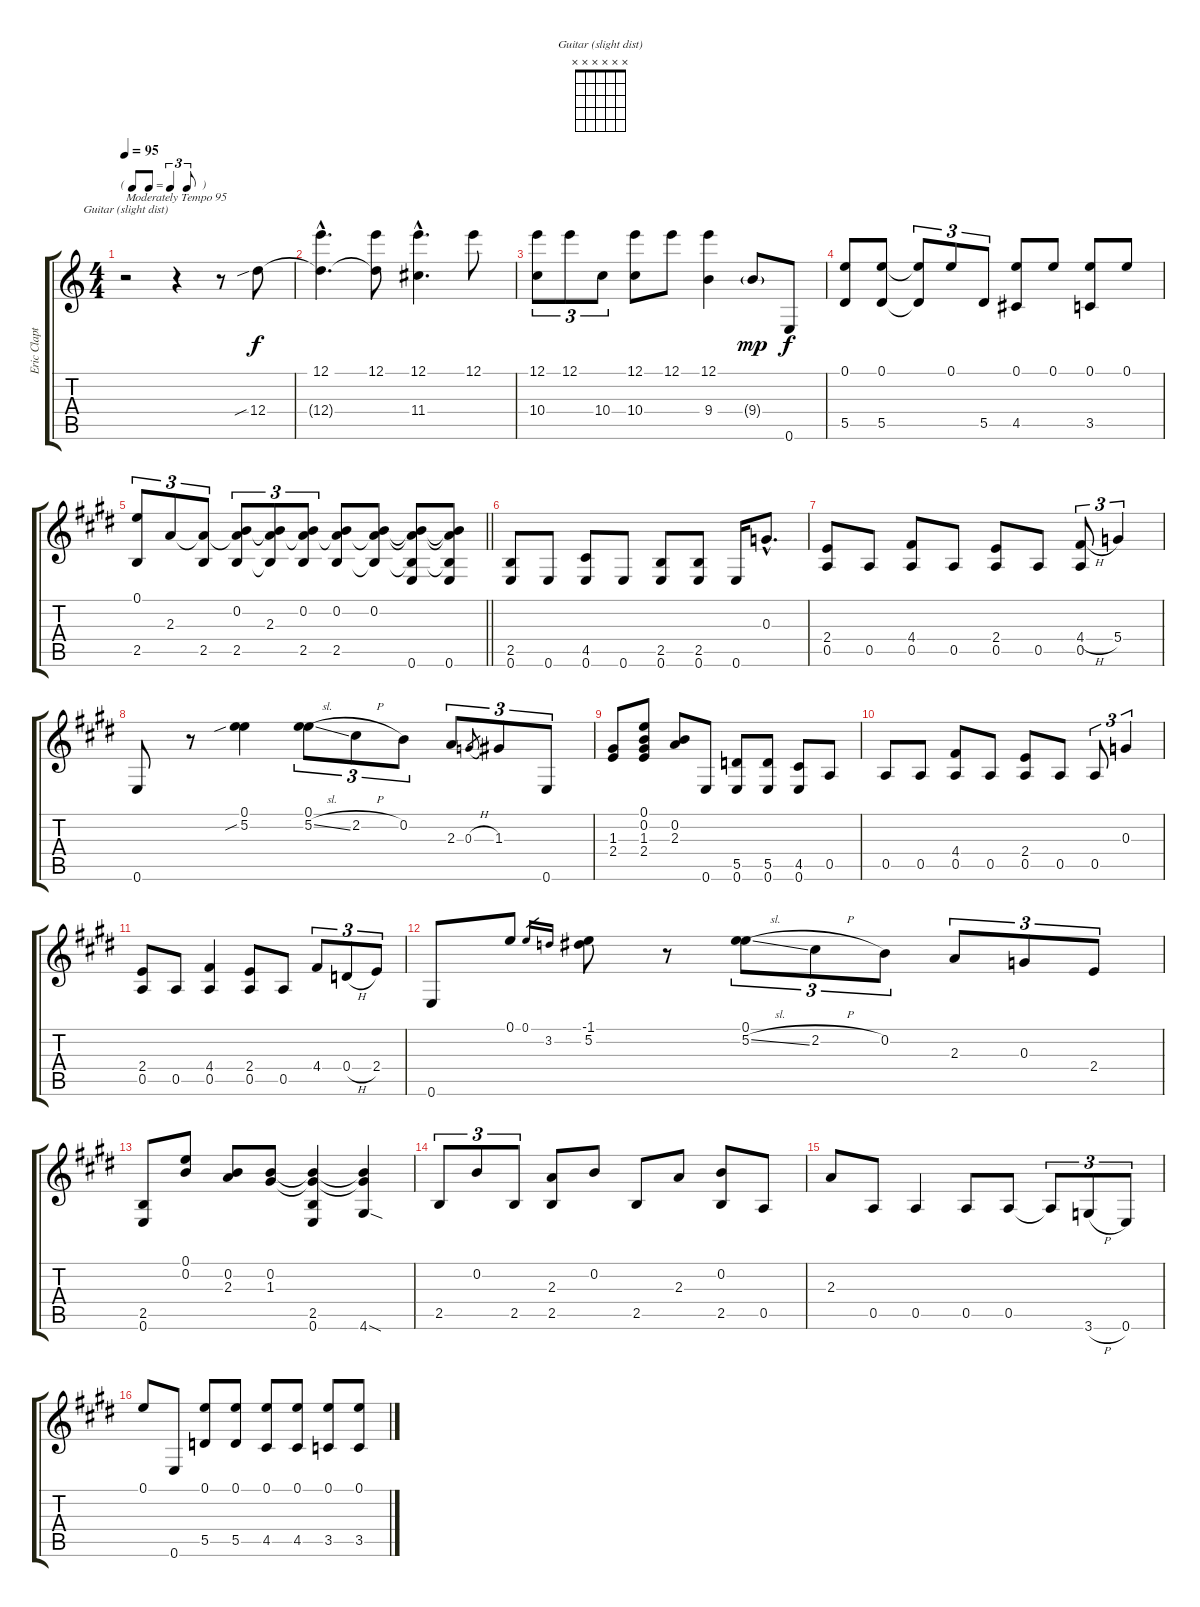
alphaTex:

\track ("Eric Clapton Guitar " "Eric Clapt") {instrument distortionguitar}
\staff {score tabs}
\tuning (E4 B3 G3 D3 A2 E2) {hide}
\chord ("Guitar (slight dist)" x x x x x x)
\ts (4 4)
\tf triplet8th
\tempo 95
\clef g2
\ks c
r.2{ch "Guitar (slight dist)" txt "Moderately Tempo 95" dy f instrument distortionguitar} r.4 r.8 12.4{sib}.8 |
(12.1{hac} 12.4{hac t}).4{d} (12.1 12.4{t}).8 (12.1{hac} 11.4{hac}).4{d} 12.1.8 |
(12.1 10.4).8{tu (3 2)} 12.1.8{tu (3 2)} 10.4.8{tu (3 2)} (12.1 10.4).8 12.1.8 (12.1 9.4).4 9.4{g}.8{dy mp} 0.6.8{dy f} |
(0.1 5.5).8 (0.1 5.5).8 (0.1{t} 5.5{t}).8{tu (3 2)} 0.1.8{tu (3 2)} 5.5.8{tu (3 2)} (0.1 4.5).8 0.1.8 (0.1 3.5).8 0.1.8 |
\barLineRight lightlight
\ks e
(0.1 2.5).8{tu (3 2)} 2.3.8{tu (3 2)} (2.3{t} 2.5).8{tu (3 2)} (0.2 2.3{t} 2.5).8{tu (3 2)} (0.2{t} 2.3 2.5{t}).8{tu (3 2)} (0.2 2.3{t} 2.5).8{tu (3 2)} (0.2 2.3{t} 2.5).8 (0.2 2.3{t} 2.5{t}).8 (0.2{t} 2.3{t} 2.5{t} 0.6).8 (0.2{t} 2.3{t} 2.5{t} 0.6).8 |
(2.5 0.6).8 0.6.8 (4.5 0.6).8 0.6.8 (2.5 0.6).8 (2.5 0.6).8 0.6.16 0.3{hac}.8{d} |
(2.4 0.5).8 0.5.8 (4.4 0.5).8 0.5.8 (2.4 0.5).8 0.5.8 (4.4{h} 0.5).8{tu (3 2)} 5.4.4{tu (3 2)} |
0.6.8 r.8 (0.1 5.2{sib}).4 (0.1 5.2{sl}).8{tu (3 2)} 2.2{h}.8{tu (3 2)} 0.2.8{tu (3 2)} 2.3.8{tu (3 2)} 0.3{h}.8{gr} 1.3.8{tu (3 2)} 0.6.8{tu (3 2)} |
(1.3 2.4).8 (0.1 0.2 1.3 2.4).8 (0.2 2.3).8 0.6.8 (5.5 0.6).8 (5.5 0.6).8 (4.5 0.6).8 0.5.8 |
0.5.8 0.5.8 (4.4 0.5).8 0.5.8 (2.4 0.5).8 0.5.8 0.5.8{tu (3 2)} 0.3.4{tu (3 2)} |
(2.4 0.5).8 0.5.8 (4.4 0.5).4 (2.4 0.5).8 0.5.8 4.4.8{tu (3 2)} 0.4{h}.8{tu (3 2)} 2.4.8{tu (3 2)} |
0.6.8 0.1.8 0.1.16{gr} 3.2.16{gr} (-1.1 5.2).8 r.8 (0.1 5.2{sl}).8{tu (3 2)} 2.2{h}.8{tu (3 2)} 0.2.8{tu (3 2)} 2.3.8{tu (3 2)} 0.3.8{tu (3 2)} 2.4.8{tu (3 2)} |
(2.5 0.6).8 (0.1 0.2).8 (0.2 2.3).8 (0.2 1.3).8 (0.2{t} 1.3{t} 2.5 0.6).4 (0.2{t} 1.3{t} 4.6{sod}).4 |
2.5.8{tu (3 2)} 0.2.8{tu (3 2)} 2.5.8{tu (3 2)} (2.3 2.5).8 0.2.8 2.5.8 2.3.8 (0.2 2.5).8 0.5.8 |
2.3.8 0.5.8 0.5.4 0.5.8 0.5.8 0.5{t}.8{tu (3 2)} 3.6{h}.8{tu (3 2)} 0.6.8{tu (3 2)} |
0.1.8 0.6.8 (0.1 5.5).8 (0.1 5.5).8 (0.1 4.5).8 (0.1 4.5).8 (0.1 3.5).8 (0.1 3.5).8
